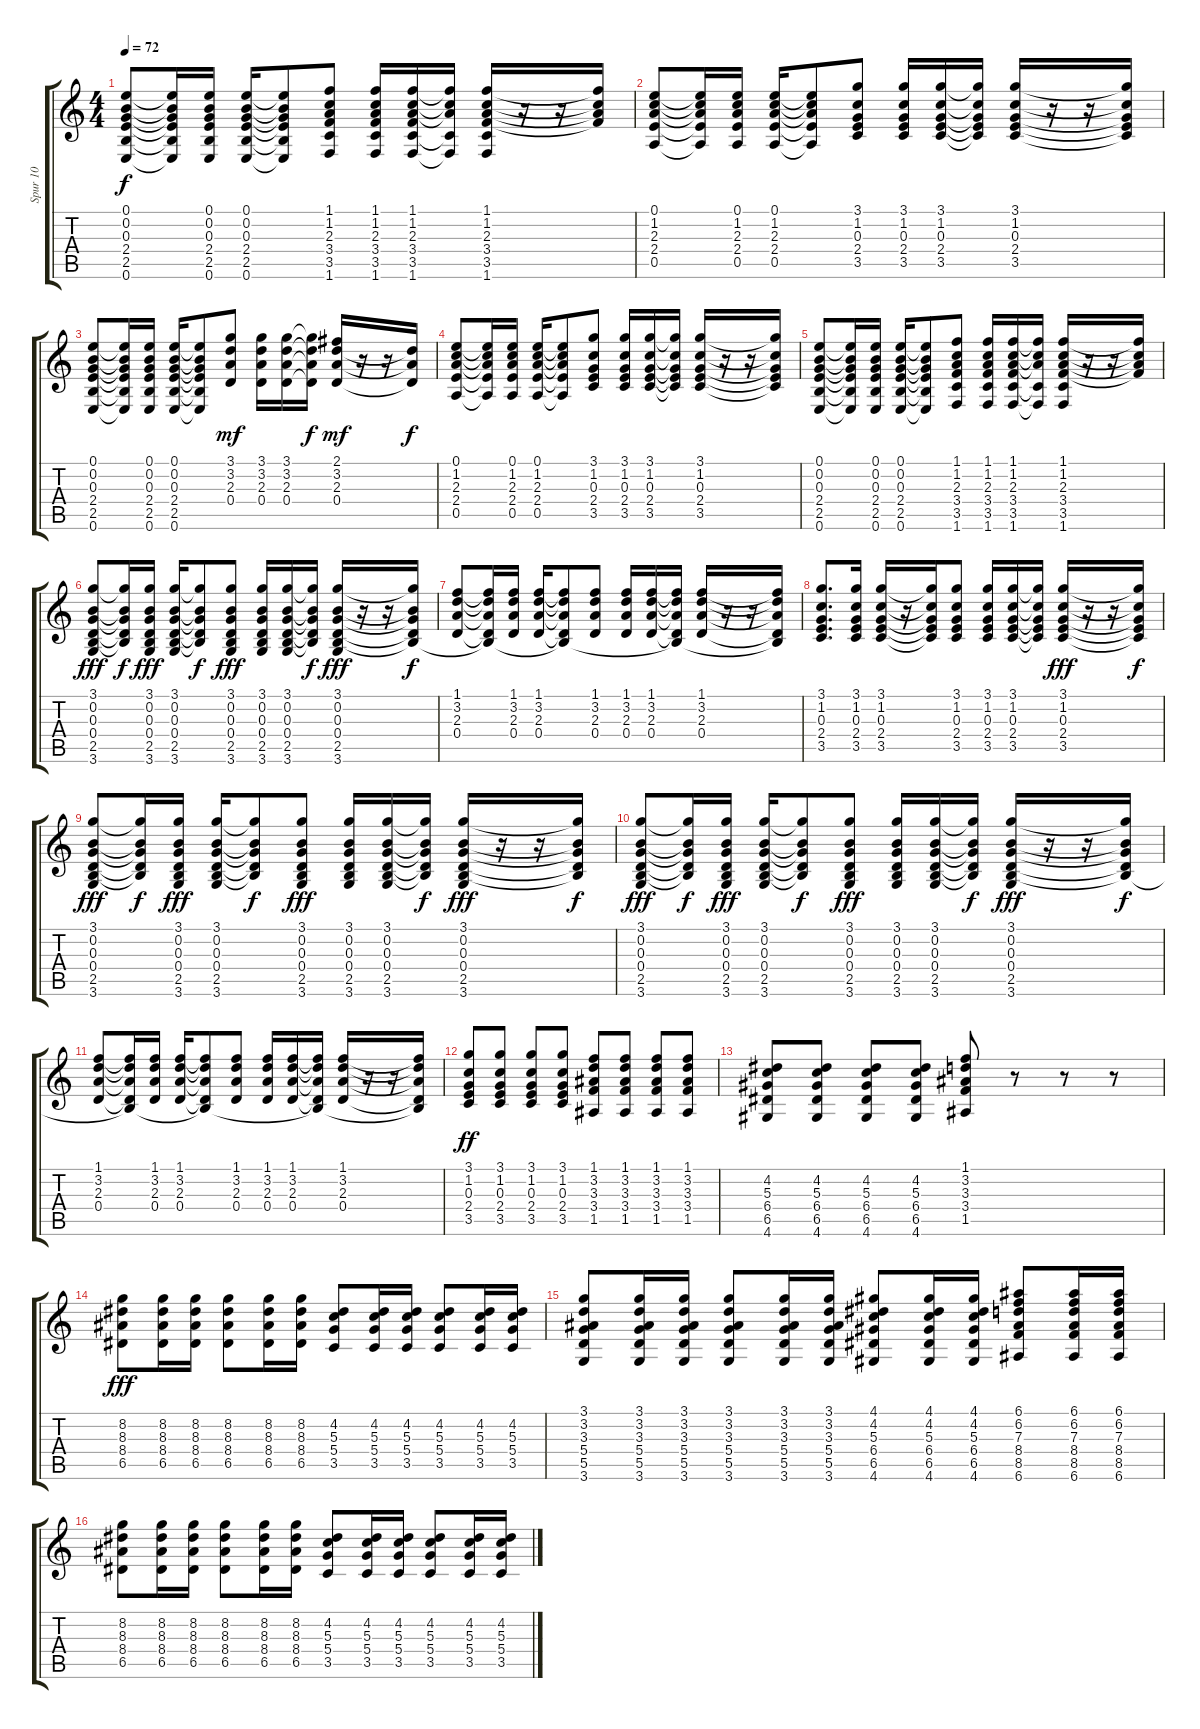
\track ("Spur 10" "Spur 10") {instrument acousticguitarsteel}
\staff {score tabs}
\tuning (E4 B3 G3 D3 A2 E2) {hide}
\ts (4 4)
\tempo 72
\clef g2
\ks c
(0.1 0.2 0.3 2.4 2.5 0.6).8{dy f} (0.1{t} 0.2{t} 0.3{t} 2.4{t} 2.5{t} 0.6{t}).16 (0.1 0.2 0.3 2.4 2.5 0.6).16 (0.1 0.2 0.3 2.4 2.5 0.6).16 (0.1{t} 0.2{t} 0.3{t} 2.4{t} 2.5{t} 0.6{t}).8 (1.1 1.2 2.3 3.4 3.5 1.6).8 (1.1 1.2 2.3 3.4 3.5 1.6).16 (1.1 1.2 2.3 3.4 3.5 1.6).16 (1.1{t} 1.2{t} 2.3{t} 3.5{t} 1.6{t}).16 (1.1 1.2 2.3 3.4 3.5 1.6).16 r.16 r.16 (1.1{t} 1.2{t} 2.3{t} 3.4{t}).16 |
(0.1 1.2 2.3 2.4 0.5).8 (0.1{t} 1.2{t} 2.3{t} 2.4{t} 0.5{t}).16 (0.1 1.2 2.3 2.4 0.5).16 (0.1 1.2 2.3 2.4 0.5).16 (0.1{t} 1.2{t} 2.3{t} 2.4{t} 0.5{t}).8 (3.1 1.2 0.3 2.4 3.5).8 (3.1 1.2 0.3 2.4 3.5).16 (3.1 1.2 0.3 2.4 3.5).16 (3.1{t} 1.2{t} 0.3{t} 2.4{t} 3.5{t}).16 (3.1 1.2 0.3 2.4 3.5).16 r.16 r.16 (3.1{t} 1.2{t} 0.3{t} 2.4{t} 3.5{t}).16 |
(0.1 0.2 0.3 2.4 2.5 0.6).8 (0.1{t} 0.2{t} 0.3{t} 2.4{t} 2.5{t} 0.6{t}).16 (0.1 0.2 0.3 2.4 2.5 0.6).16 (0.1 0.2 0.3 2.4 2.5 0.6).16 (0.1{t} 0.2{t} 0.3{t} 2.4{t} 2.5{t} 0.6{t}).8 (3.1 3.2 2.3 0.4).8{dy mf} (3.1 3.2 2.3 0.4).16 (3.1 3.2 2.3 0.4).16 (3.1{t} 3.2{t} 2.3{t} 0.4{t}).16{dy f} (2.1 3.2 2.3 0.4).16{dy mf} r.16 r.16 (3.2{t} 2.3{t} 0.4{t}).16{dy f} |
(0.1 1.2 2.3 2.4 0.5).8 (0.1{t} 1.2{t} 2.3{t} 2.4{t} 0.5{t}).16 (0.1 1.2 2.3 2.4 0.5).16 (0.1 1.2 2.3 2.4 0.5).16 (0.1{t} 1.2{t} 2.3{t} 2.4{t} 0.5{t}).8 (3.1 1.2 0.3 2.4 3.5).8 (3.1 1.2 0.3 2.4 3.5).16 (3.1 1.2 0.3 2.4 3.5).16 (3.1{t} 1.2{t} 0.3{t} 2.4{t} 3.5{t}).16 (3.1 1.2 0.3 2.4 3.5).16 r.16 r.16 (3.1{t} 1.2{t} 0.3{t} 2.4{t} 3.5{t}).16 |
(0.1 0.2 0.3 2.4 2.5 0.6).8 (0.1{t} 0.2{t} 0.3{t} 2.4{t} 2.5{t} 0.6{t}).16 (0.1 0.2 0.3 2.4 2.5 0.6).16 (0.1 0.2 0.3 2.4 2.5 0.6).16 (0.1{t} 0.2{t} 0.3{t} 2.4{t} 2.5{t} 0.6{t}).8 (1.1 1.2 2.3 3.4 3.5 1.6).8 (1.1 1.2 2.3 3.4 3.5 1.6).16 (1.1 1.2 2.3 3.4 3.5 1.6).16 (1.1{t} 1.2{t} 2.3{t} 3.5{t} 1.6{t}).16 (1.1 1.2 2.3 3.4 3.5 1.6).16 r.16 r.16 (1.1{t} 1.2{t} 2.3{t} 3.4{t}).16 |
(3.1 0.2 0.3 0.4 2.5 3.6).8{dy fff} (3.1{t} 0.2{t} 0.3{t} 0.4{t} 2.5{t}).16{dy f} (3.1 0.2 0.3 0.4 2.5 3.6).16{dy fff} (3.1 0.2 0.3 0.4 2.5 3.6).16 (3.1{t} 0.2{t} 0.3{t} 0.4{t} 2.5{t}).8{dy f} (3.1 0.2 0.3 0.4 2.5 3.6).8{dy fff} (3.1 0.2 0.3 0.4 2.5 3.6).16 (3.1 0.2 0.3 0.4 2.5 3.6).16 (3.1{t} 0.2{t} 0.3{t} 0.4{t} 2.5{t}).16{dy f} (3.1 0.2 0.3 0.4 2.5 3.6).16{dy fff} r.16 r.16 (3.1{t} 0.2{t} 0.3{t} 0.4{t} 2.5{t}).16{dy f} |
(1.1 3.2 2.3 0.4).8 (1.1{t} 3.2{t} 2.3{t} 0.4{t} 2.5{t}).16 (1.1 3.2 2.3 0.4).16 (1.1 3.2 2.3 0.4).16 (1.1{t} 3.2{t} 2.3{t} 0.4{t} 2.5{t}).8 (1.1 3.2 2.3 0.4).8 (1.1 3.2 2.3 0.4).16 (1.1 3.2 2.3 0.4).16 (1.1{t} 3.2{t} 2.3{t} 0.4{t} 2.5{t}).16 (1.1 3.2 2.3 0.4).16 r.16 r.16 (1.1{t} 3.2{t} 2.3{t} 0.4{t} 2.5{t}).16 |
(3.1 1.2 0.3 2.4 3.5).8{d} (3.1 1.2 0.3 2.4 3.5).16 (3.1 1.2 0.3 2.4 3.5).16 r.16 (3.1{t} 1.2{t} 0.3{t} 2.4{t} 3.5{t}).16 (3.1 1.2 0.3 2.4 3.5).8 (3.1 1.2 0.3 2.4 3.5).16 (3.1 1.2 0.3 2.4 3.5).16 (3.1{t} 1.2{t} 0.3{t} 2.4{t} 3.5{t}).16 (3.1 1.2 0.3 2.4 3.5).16{dy fff} r.16 r.16 (3.1{t} 1.2{t} 0.3{t} 2.4{t} 3.5{t}).16{dy f} |
(3.1 0.2 0.3 0.4 2.5 3.6).8{dy fff} (3.1{t} 0.2{t} 0.3{t} 0.4{t} 2.5{t}).16{dy f} (3.1 0.2 0.3 0.4 2.5 3.6).16{dy fff} (3.1 0.2 0.3 0.4 2.5 3.6).16 (3.1{t} 0.2{t} 0.3{t} 0.4{t} 2.5{t}).8{dy f} (3.1 0.2 0.3 0.4 2.5 3.6).8{dy fff} (3.1 0.2 0.3 0.4 2.5 3.6).16 (3.1 0.2 0.3 0.4 2.5 3.6).16 (3.1{t} 0.2{t} 0.3{t} 0.4{t} 2.5{t}).16{dy f} (3.1 0.2 0.3 0.4 2.5 3.6).16{dy fff} r.16 r.16 (3.1{t} 0.2{t} 0.3{t} 0.4{t} 2.5{t}).16{dy f} |
(3.1 0.2 0.3 0.4 2.5 3.6).8{dy fff} (3.1{t} 0.2{t} 0.3{t} 0.4{t} 2.5{t}).16{dy f} (3.1 0.2 0.3 0.4 2.5 3.6).16{dy fff} (3.1 0.2 0.3 0.4 2.5 3.6).16 (3.1{t} 0.2{t} 0.3{t} 0.4{t} 2.5{t}).8{dy f} (3.1 0.2 0.3 0.4 2.5 3.6).8{dy fff} (3.1 0.2 0.3 0.4 2.5 3.6).16 (3.1 0.2 0.3 0.4 2.5 3.6).16 (3.1{t} 0.2{t} 0.3{t} 0.4{t} 2.5{t}).16{dy f} (3.1 0.2 0.3 0.4 2.5 3.6).16{dy fff} r.16 r.16 (3.1{t} 0.2{t} 0.3{t} 0.4{t} 2.5{t}).16{dy f} |
(1.1 3.2 2.3 0.4).8 (1.1{t} 3.2{t} 2.3{t} 0.4{t} 2.5{t}).16 (1.1 3.2 2.3 0.4).16 (1.1 3.2 2.3 0.4).16 (1.1{t} 3.2{t} 2.3{t} 0.4{t} 2.5{t}).8 (1.1 3.2 2.3 0.4).8 (1.1 3.2 2.3 0.4).16 (1.1 3.2 2.3 0.4).16 (1.1{t} 3.2{t} 2.3{t} 0.4{t} 2.5{t}).16 (1.1 3.2 2.3 0.4).16 r.16 r.16 (1.1{t} 3.2{t} 2.3{t} 0.4{t} 2.5{t}).16 |
(3.1 1.2 0.3 2.4 3.5).8{dy ff} (3.1 1.2 0.3 2.4 3.5).8 (3.1 1.2 0.3 2.4 3.5).8 (3.1 1.2 0.3 2.4 3.5).8 (1.1 3.2 3.3 3.4 1.5).8 (1.1 3.2 3.3 3.4 1.5).8 (1.1 3.2 3.3 3.4 1.5).8 (1.1 3.2 3.3 3.4 1.5).8 |
(4.2 5.3 6.4 6.5 4.6).8 (4.2 5.3 6.4 6.5 4.6).8 (4.2 5.3 6.4 6.5 4.6).8 (4.2 5.3 6.4 6.5 4.6).8 (1.1 3.2 3.3 3.4 1.5).8 r.8 r.8 r.8 |
(8.2 8.3 8.4 6.5).8{dy fff} (8.2 8.3 8.4 6.5).16 (8.2 8.3 8.4 6.5).16 (8.2 8.3 8.4 6.5).8 (8.2 8.3 8.4 6.5).16 (8.2 8.3 8.4 6.5).16 (4.2 5.3 5.4 3.5).8 (4.2 5.3 5.4 3.5).16 (4.2 5.3 5.4 3.5).16 (4.2 5.3 5.4 3.5).8 (4.2 5.3 5.4 3.5).16 (4.2 5.3 5.4 3.5).16 |
(3.1 3.2 3.3 5.4 5.5 3.6).8 (3.1 3.2 3.3 5.4 5.5 3.6).16 (3.1 3.2 3.3 5.4 5.5 3.6).16 (3.1 3.2 3.3 5.4 5.5 3.6).8 (3.1 3.2 3.3 5.4 5.5 3.6).16 (3.1 3.2 3.3 5.4 5.5 3.6).16 (4.1 4.2 5.3 6.4 6.5 4.6).8 (4.1 4.2 5.3 6.4 6.5 4.6).16 (4.1 4.2 5.3 6.4 6.5 4.6).16 (6.1 6.2 7.3 8.4 8.5 6.6).8 (6.1 6.2 7.3 8.4 8.5 6.6).16 (6.1 6.2 7.3 8.4 8.5 6.6).16 |
(8.2 8.3 8.4 6.5).8 (8.2 8.3 8.4 6.5).16 (8.2 8.3 8.4 6.5).16 (8.2 8.3 8.4 6.5).8 (8.2 8.3 8.4 6.5).16 (8.2 8.3 8.4 6.5).16 (4.2 5.3 5.4 3.5).8 (4.2 5.3 5.4 3.5).16 (4.2 5.3 5.4 3.5).16 (4.2 5.3 5.4 3.5).8 (4.2 5.3 5.4 3.5).16 (4.2 5.3 5.4 3.5).16
